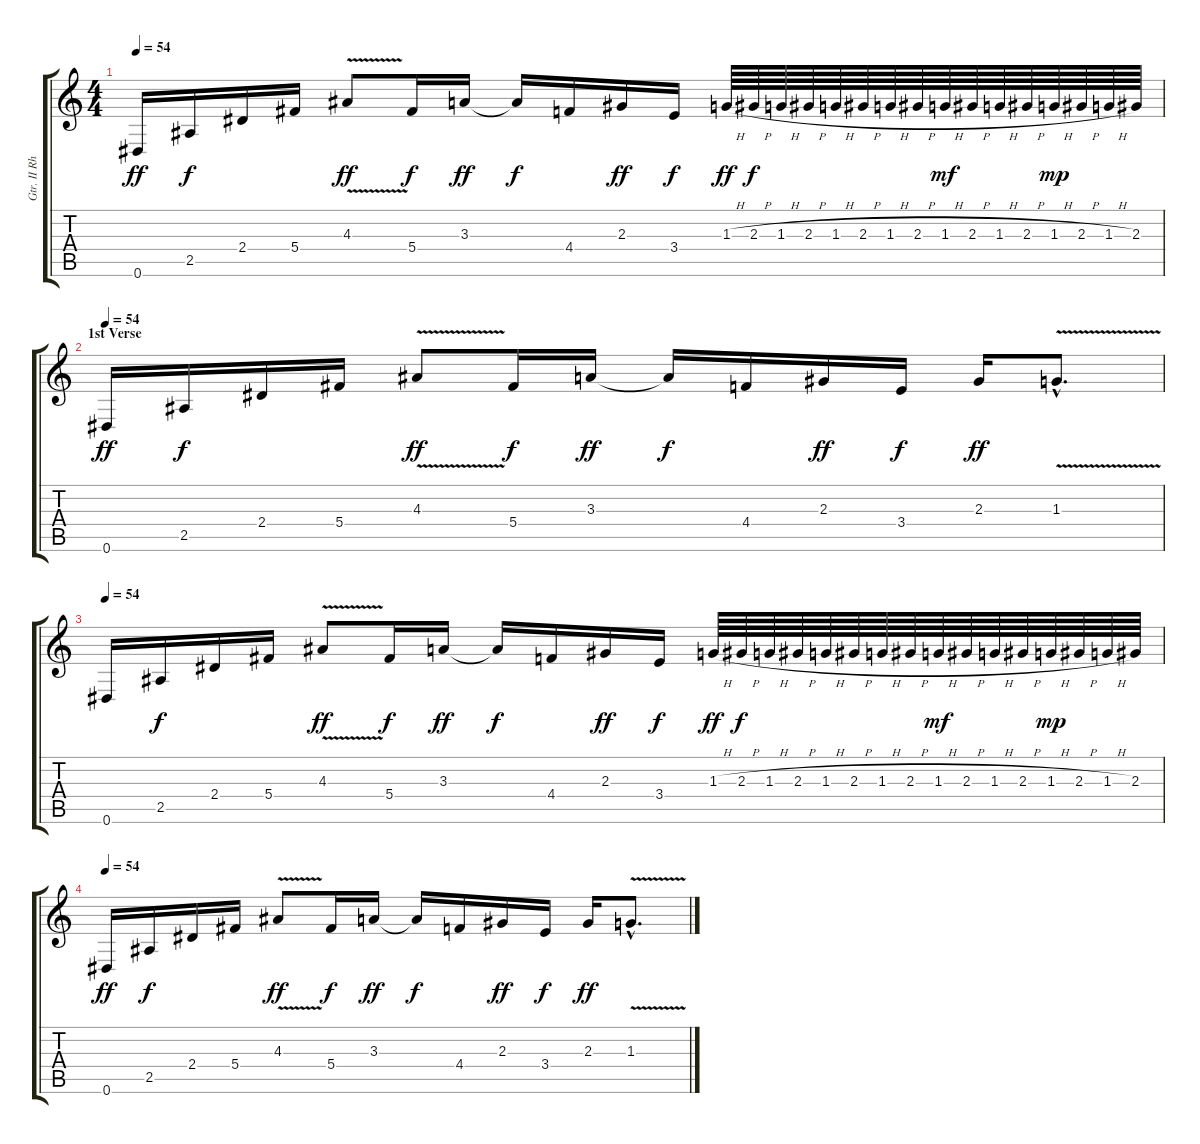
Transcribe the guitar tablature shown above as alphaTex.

\track ("Gtr. II Rhytm" "Gtr. II Rh") {instrument overdrivenguitar}
\staff {score tabs}
\tuning (Eb4 Bb3 Gb3 Db3 Ab2 Eb2) {hide}
\ts (4 4)
\tempo 54
\clef g2
\ks c
0.6.16{dy ff} 2.5.16{dy f} 2.4.16 5.4.16 4.3{v}.8{dy ff} 5.4.16{dy f} 3.3.16{dy ff} 3.3{t}.16{dy f} 4.4.16 2.3.16{dy ff} 3.4.16{dy f} 1.3{h}.64{dy ff} 2.3{h}.64{dy f} 1.3{h}.64 2.3{h}.64 1.3{h}.64 2.3{h}.64 1.3{h}.64 2.3{h}.64 1.3{h}.64{dy mf} 2.3{h}.64 1.3{h}.64 2.3{h}.64 1.3{h}.64{dy mp} 2.3{h}.64 1.3{h}.64 2.3.64 |
\section ("" "1st Verse")
\tempo 54
0.6.16{dy ff} 2.5.16{dy f} 2.4.16 5.4.16 4.3{v}.8{dy ff} 5.4.16{dy f} 3.3.16{dy ff} 3.3{t}.16{dy f} 4.4.16 2.3.16{dy ff} 3.4.16{dy f} 2.3.16{dy ff} 1.3{v hac}.8{d} |
\tempo 54
0.6.16 2.5.16{dy f} 2.4.16 5.4.16 4.3{v}.8{dy ff} 5.4.16{dy f} 3.3.16{dy ff} 3.3{t}.16{dy f} 4.4.16 2.3.16{dy ff} 3.4.16{dy f} 1.3{h}.64{dy ff} 2.3{h}.64{dy f} 1.3{h}.64 2.3{h}.64 1.3{h}.64 2.3{h}.64 1.3{h}.64 2.3{h}.64 1.3{h}.64{dy mf} 2.3{h}.64 1.3{h}.64 2.3{h}.64 1.3{h}.64{dy mp} 2.3{h}.64 1.3{h}.64 2.3.64 |
\tempo 54
0.6.16{dy ff} 2.5.16{dy f} 2.4.16 5.4.16 4.3{v}.8{dy ff} 5.4.16{dy f} 3.3.16{dy ff} 3.3{t}.16{dy f} 4.4.16 2.3.16{dy ff} 3.4.16{dy f} 2.3.16{dy ff} 1.3{v hac}.8{d}
